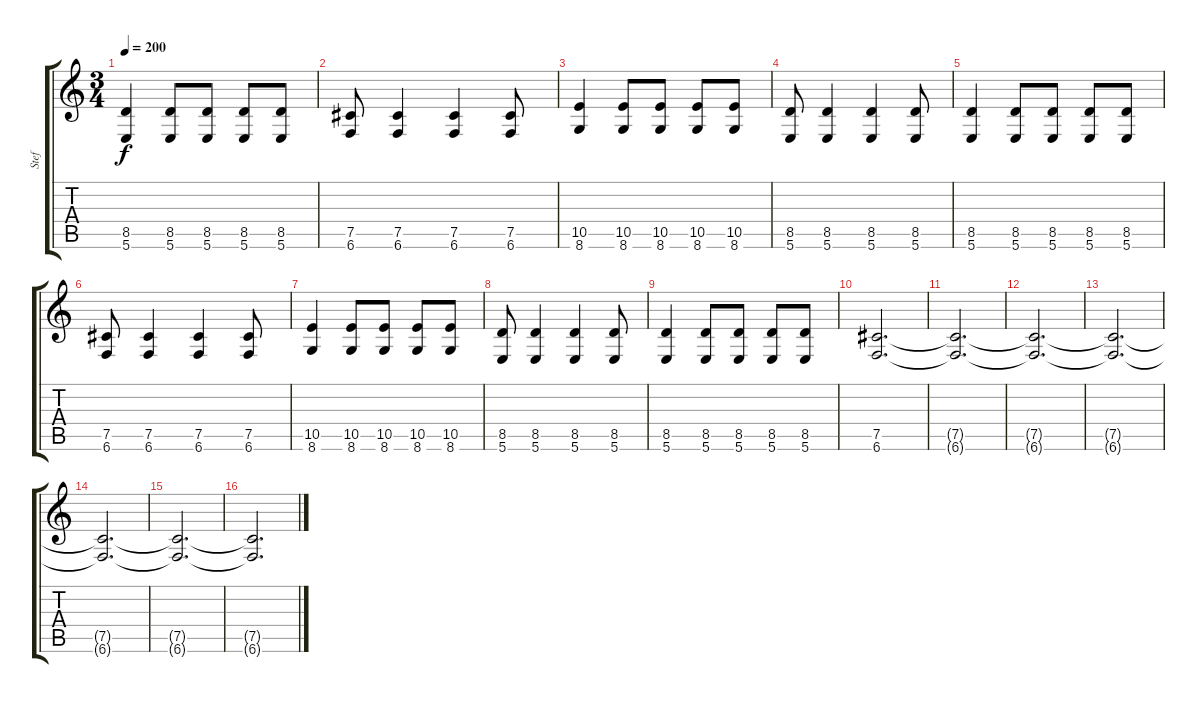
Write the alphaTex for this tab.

\track ("Stef" "Stef") {instrument distortionguitar}
\staff {score tabs}
\tuning (Db4 Ab3 E3 B2 Gb2 B1) {hide}
\ts (3 4)
\tempo 200
\clef g2
\ks c
(8.5 5.6).4{dy f} (8.5 5.6).8 (8.5 5.6).8 (8.5 5.6).8 (8.5 5.6).8 |
(7.5 6.6).8 (7.5 6.6).4 (7.5 6.6).4 (7.5 6.6).8 |
(10.5 8.6).4 (10.5 8.6).8 (10.5 8.6).8 (10.5 8.6).8 (10.5 8.6).8 |
(8.5 5.6).8 (8.5 5.6).4 (8.5 5.6).4 (8.5 5.6).8 |
(8.5 5.6).4 (8.5 5.6).8 (8.5 5.6).8 (8.5 5.6).8 (8.5 5.6).8 |
(7.5 6.6).8 (7.5 6.6).4 (7.5 6.6).4 (7.5 6.6).8 |
(10.5 8.6).4 (10.5 8.6).8 (10.5 8.6).8 (10.5 8.6).8 (10.5 8.6).8 |
(8.5 5.6).8 (8.5 5.6).4 (8.5 5.6).4 (8.5 5.6).8 |
(8.5 5.6).4 (8.5 5.6).8 (8.5 5.6).8 (8.5 5.6).8 (8.5 5.6).8 |
(7.5 6.6).2{d} |
(7.5{t} 6.6{t}).2{d} |
(7.5{t} 6.6{t}).2{d} |
(7.5{t} 6.6{t}).2{d} |
(7.5{t} 6.6{t}).2{d} |
(7.5{t} 6.6{t}).2{d} |
(7.5{t} 6.6{t}).2{d}
